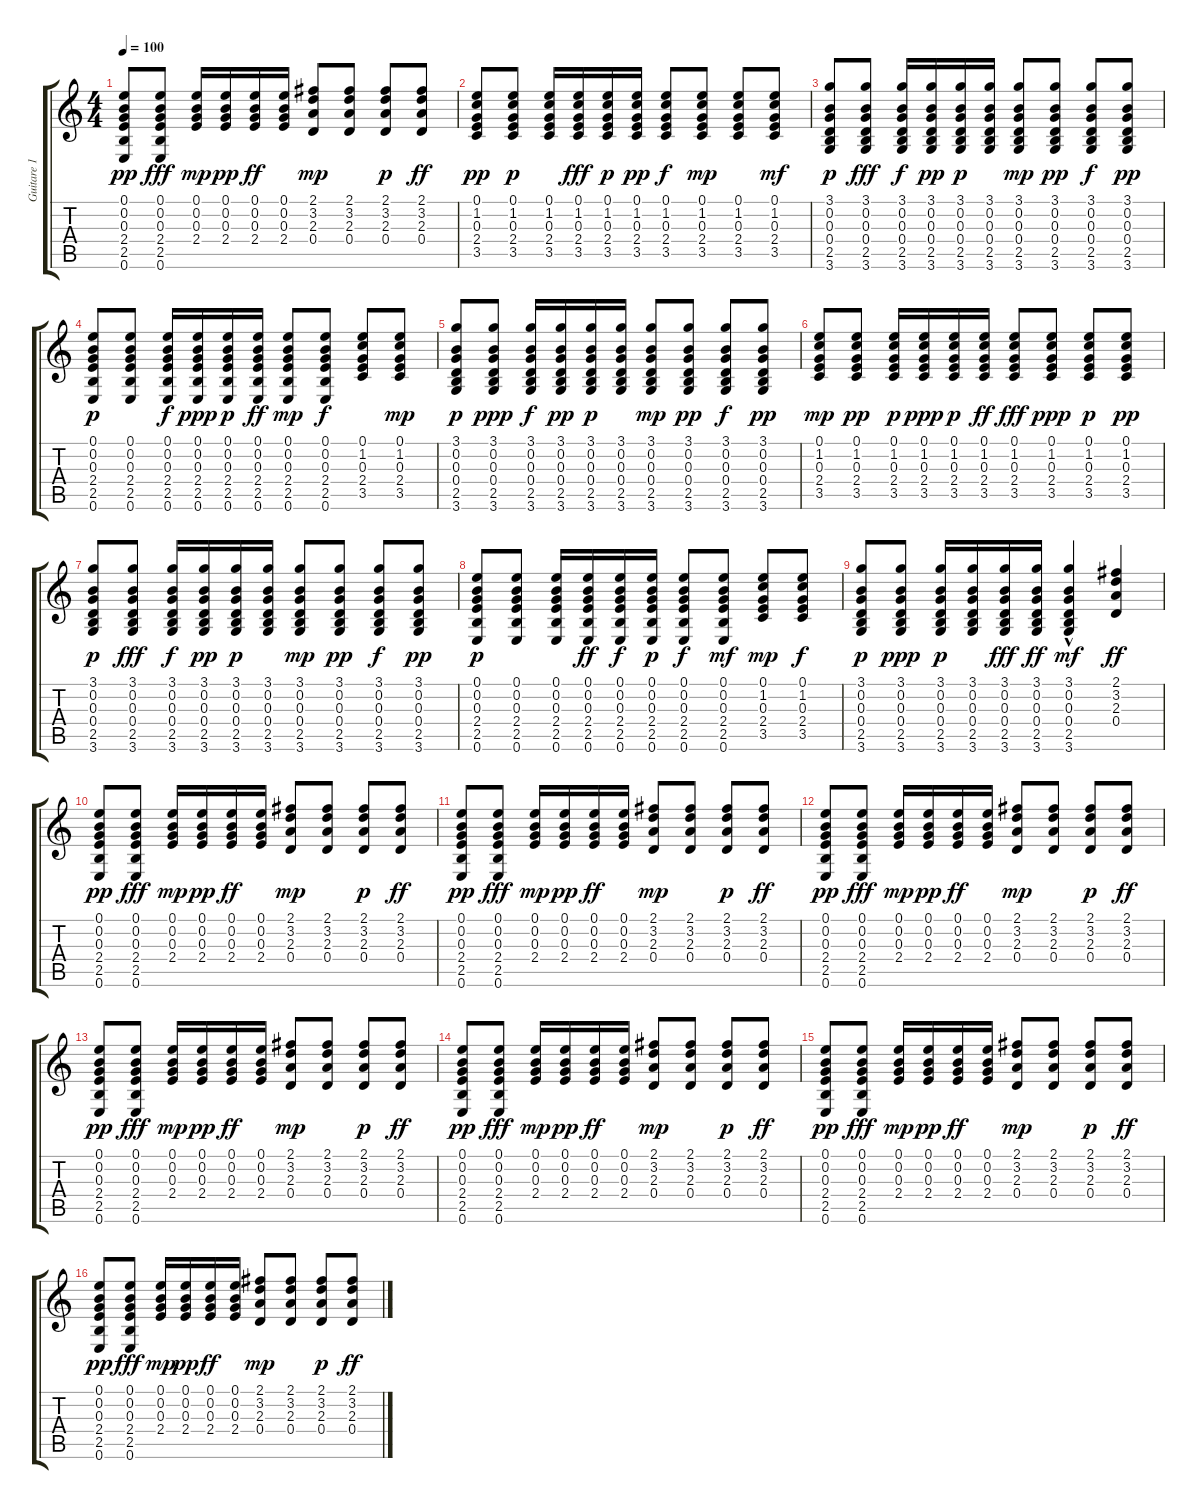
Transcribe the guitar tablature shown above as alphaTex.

\track ("Guitare 1" "Guitare 1") {instrument acousticguitarsteel}
\staff {score tabs}
\tuning (E4 B3 G3 D3 A2 E2) {hide}
\ts (4 4)
\tempo 100
\clef g2
\ks c
(0.1 0.2 0.3 2.4 2.5 0.6).8{dy pp} (0.1 0.2 0.3 2.4 2.5 0.6).8{dy fff} (0.1 0.2 0.3 2.4).16{dy mp} (0.1 0.2 0.3 2.4).16{dy pp} (0.1 0.2 0.3 2.4).16{dy ff} (0.1 0.2 0.3 2.4).16 (2.1 3.2 2.3 0.4).8{dy mp} (2.1 3.2 2.3 0.4).8 (2.1 3.2 2.3 0.4).8{dy p} (2.1 3.2 2.3 0.4).8{dy ff} |
(0.1 1.2 0.3 2.4 3.5).8{dy pp} (0.1 1.2 0.3 2.4 3.5).8{dy p} (0.1 1.2 0.3 2.4 3.5).16 (0.1 1.2 0.3 2.4 3.5).16{dy fff} (0.1 1.2 0.3 2.4 3.5).16{dy p} (0.1 1.2 0.3 2.4 3.5).16{dy pp} (0.1 1.2 0.3 2.4 3.5).8{dy f} (0.1 1.2 0.3 2.4 3.5).8{dy mp} (0.1 1.2 0.3 2.4 3.5).8 (0.1 1.2 0.3 2.4 3.5).8{dy mf} |
(3.1 0.2 0.3 0.4 2.5 3.6).8{dy p} (3.1 0.2 0.3 0.4 2.5 3.6).8{dy fff} (3.1 0.2 0.3 0.4 2.5 3.6).16{dy f} (3.1 0.2 0.3 0.4 2.5 3.6).16{dy pp} (3.1 0.2 0.3 0.4 2.5 3.6).16{dy p} (3.1 0.2 0.3 0.4 2.5 3.6).16 (3.1 0.2 0.3 0.4 2.5 3.6).8{dy mp} (3.1 0.2 0.3 0.4 2.5 3.6).8{dy pp} (3.1 0.2 0.3 0.4 2.5 3.6).8{dy f} (3.1 0.2 0.3 0.4 2.5 3.6).8{dy pp} |
(0.1 0.2 0.3 2.4 2.5 0.6).8{dy p} (0.1 0.2 0.3 2.4 2.5 0.6).8 (0.1 0.2 0.3 2.4 2.5 0.6).16{dy f} (0.1 0.2 0.3 2.4 2.5 0.6).16{dy ppp} (0.1 0.2 0.3 2.4 2.5 0.6).16{dy p} (0.1 0.2 0.3 2.4 2.5 0.6).16{dy ff} (0.1 0.2 0.3 2.4 2.5 0.6).8{dy mp} (0.1 0.2 0.3 2.4 2.5 0.6).8{dy f} (0.1 1.2 0.3 2.4 3.5).8 (0.1 1.2 0.3 2.4 3.5).8{dy mp} |
(3.1 0.2 0.3 0.4 2.5 3.6).8{dy p} (3.1 0.2 0.3 0.4 2.5 3.6).8{dy ppp} (3.1 0.2 0.3 0.4 2.5 3.6).16{dy f} (3.1 0.2 0.3 0.4 2.5 3.6).16{dy pp} (3.1 0.2 0.3 0.4 2.5 3.6).16{dy p} (3.1 0.2 0.3 0.4 2.5 3.6).16 (3.1 0.2 0.3 0.4 2.5 3.6).8{dy mp} (3.1 0.2 0.3 0.4 2.5 3.6).8{dy pp} (3.1 0.2 0.3 0.4 2.5 3.6).8{dy f} (3.1 0.2 0.3 0.4 2.5 3.6).8{dy pp} |
(0.1 1.2 0.3 2.4 3.5).8{dy mp} (0.1 1.2 0.3 2.4 3.5).8{dy pp} (0.1 1.2 0.3 2.4 3.5).16{dy p} (0.1 1.2 0.3 2.4 3.5).16{dy ppp} (0.1 1.2 0.3 2.4 3.5).16{dy p} (0.1 1.2 0.3 2.4 3.5).16{dy ff} (0.1 1.2 0.3 2.4 3.5).8{dy fff} (0.1 1.2 0.3 2.4 3.5).8{dy ppp} (0.1 1.2 0.3 2.4 3.5).8{dy p} (0.1 1.2 0.3 2.4 3.5).8{dy pp} |
(3.1 0.2 0.3 0.4 2.5 3.6).8{dy p} (3.1 0.2 0.3 0.4 2.5 3.6).8{dy fff} (3.1 0.2 0.3 0.4 2.5 3.6).16{dy f} (3.1 0.2 0.3 0.4 2.5 3.6).16{dy pp} (3.1 0.2 0.3 0.4 2.5 3.6).16{dy p} (3.1 0.2 0.3 0.4 2.5 3.6).16 (3.1 0.2 0.3 0.4 2.5 3.6).8{dy mp} (3.1 0.2 0.3 0.4 2.5 3.6).8{dy pp} (3.1 0.2 0.3 0.4 2.5 3.6).8{dy f} (3.1 0.2 0.3 0.4 2.5 3.6).8{dy pp} |
(0.1 0.2 0.3 2.4 2.5 0.6).8{dy p} (0.1 0.2 0.3 2.4 2.5 0.6).8 (0.1 0.2 0.3 2.4 2.5 0.6).16 (0.1 0.2 0.3 2.4 2.5 0.6).16{dy ff} (0.1 0.2 0.3 2.4 2.5 0.6).16{dy f} (0.1 0.2 0.3 2.4 2.5 0.6).16{dy p} (0.1 0.2 0.3 2.4 2.5 0.6).8{dy f} (0.1 0.2 0.3 2.4 2.5 0.6).8{dy mf} (0.1 1.2 0.3 2.4 3.5).8{dy mp} (0.1 1.2 0.3 2.4 3.5).8{dy f} |
(3.1 0.2 0.3 0.4 2.5 3.6).8{dy p} (3.1 0.2 0.3 0.4 2.5 3.6).8{dy ppp} (3.1 0.2 0.3 0.4 2.5 3.6).16{dy p} (3.1 0.2 0.3 0.4 2.5 3.6).16 (3.1 0.2 0.3 0.4 2.5 3.6).16{dy fff} (3.1 0.2 0.3 0.4 2.5 3.6).16{dy ff} (3.1 0.2 0.3 0.4 2.5{hac} 3.6{hac}).4{dy mf} (2.1 3.2 2.3 0.4).4{dy ff} |
(0.1 0.2 0.3 2.4 2.5 0.6).8{dy pp} (0.1 0.2 0.3 2.4 2.5 0.6).8{dy fff} (0.1 0.2 0.3 2.4).16{dy mp} (0.1 0.2 0.3 2.4).16{dy pp} (0.1 0.2 0.3 2.4).16{dy ff} (0.1 0.2 0.3 2.4).16 (2.1 3.2 2.3 0.4).8{dy mp} (2.1 3.2 2.3 0.4).8 (2.1 3.2 2.3 0.4).8{dy p} (2.1 3.2 2.3 0.4).8{dy ff} |
(0.1 0.2 0.3 2.4 2.5 0.6).8{dy pp} (0.1 0.2 0.3 2.4 2.5 0.6).8{dy fff} (0.1 0.2 0.3 2.4).16{dy mp} (0.1 0.2 0.3 2.4).16{dy pp} (0.1 0.2 0.3 2.4).16{dy ff} (0.1 0.2 0.3 2.4).16 (2.1 3.2 2.3 0.4).8{dy mp} (2.1 3.2 2.3 0.4).8 (2.1 3.2 2.3 0.4).8{dy p} (2.1 3.2 2.3 0.4).8{dy ff} |
(0.1 0.2 0.3 2.4 2.5 0.6).8{dy pp} (0.1 0.2 0.3 2.4 2.5 0.6).8{dy fff} (0.1 0.2 0.3 2.4).16{dy mp} (0.1 0.2 0.3 2.4).16{dy pp} (0.1 0.2 0.3 2.4).16{dy ff} (0.1 0.2 0.3 2.4).16 (2.1 3.2 2.3 0.4).8{dy mp} (2.1 3.2 2.3 0.4).8 (2.1 3.2 2.3 0.4).8{dy p} (2.1 3.2 2.3 0.4).8{dy ff} |
(0.1 0.2 0.3 2.4 2.5 0.6).8{dy pp} (0.1 0.2 0.3 2.4 2.5 0.6).8{dy fff} (0.1 0.2 0.3 2.4).16{dy mp} (0.1 0.2 0.3 2.4).16{dy pp} (0.1 0.2 0.3 2.4).16{dy ff} (0.1 0.2 0.3 2.4).16 (2.1 3.2 2.3 0.4).8{dy mp} (2.1 3.2 2.3 0.4).8 (2.1 3.2 2.3 0.4).8{dy p} (2.1 3.2 2.3 0.4).8{dy ff} |
(0.1 0.2 0.3 2.4 2.5 0.6).8{dy pp} (0.1 0.2 0.3 2.4 2.5 0.6).8{dy fff} (0.1 0.2 0.3 2.4).16{dy mp} (0.1 0.2 0.3 2.4).16{dy pp} (0.1 0.2 0.3 2.4).16{dy ff} (0.1 0.2 0.3 2.4).16 (2.1 3.2 2.3 0.4).8{dy mp} (2.1 3.2 2.3 0.4).8 (2.1 3.2 2.3 0.4).8{dy p} (2.1 3.2 2.3 0.4).8{dy ff} |
(0.1 0.2 0.3 2.4 2.5 0.6).8{dy pp} (0.1 0.2 0.3 2.4 2.5 0.6).8{dy fff} (0.1 0.2 0.3 2.4).16{dy mp} (0.1 0.2 0.3 2.4).16{dy pp} (0.1 0.2 0.3 2.4).16{dy ff} (0.1 0.2 0.3 2.4).16 (2.1 3.2 2.3 0.4).8{dy mp} (2.1 3.2 2.3 0.4).8 (2.1 3.2 2.3 0.4).8{dy p} (2.1 3.2 2.3 0.4).8{dy ff} |
(0.1 0.2 0.3 2.4 2.5 0.6).8{dy pp} (0.1 0.2 0.3 2.4 2.5 0.6).8{dy fff} (0.1 0.2 0.3 2.4).16{dy mp} (0.1 0.2 0.3 2.4).16{dy pp} (0.1 0.2 0.3 2.4).16{dy ff} (0.1 0.2 0.3 2.4).16 (2.1 3.2 2.3 0.4).8{dy mp} (2.1 3.2 2.3 0.4).8 (2.1 3.2 2.3 0.4).8{dy p} (2.1 3.2 2.3 0.4).8{dy ff}
